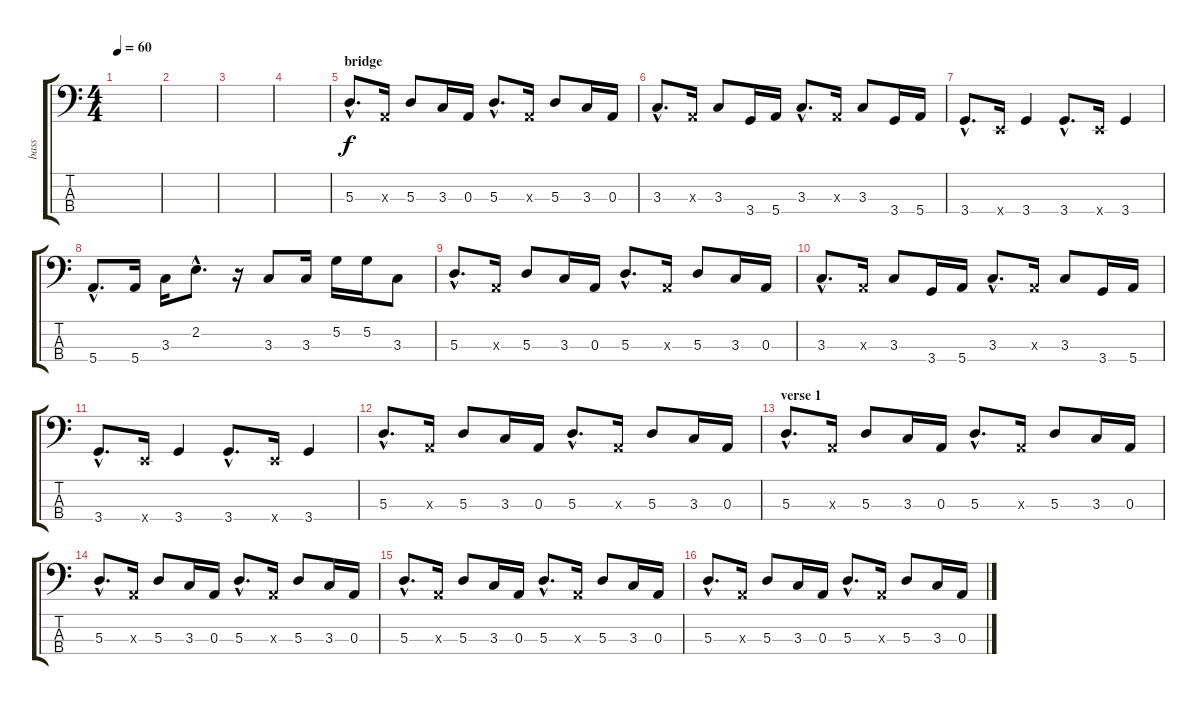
\track ("bass" "bass") {instrument electricbassfinger}
\staff {score tabs}
\tuning (G2 D2 A1 E1) {hide}
\ts (4 4)
\tempo 60
\clef f4
\ks c
|
|
|
|
\section ("" "bridge")
5.3{hac}.8{d} 0.3{x}.16 5.3.8 3.3.16 0.3.16 5.3{hac}.8{d} 0.3{x}.16 5.3.8 3.3.16 0.3.16 |
3.3{hac}.8{d} 0.3{x}.16 3.3.8 3.4.16 5.4.16 3.3{hac}.8{d} 0.3{x}.16 3.3.8 3.4.16 5.4.16 |
3.4{hac}.8{d} 0.4{x}.16 3.4.4 3.4{hac}.8{d} 0.4{x}.16 3.4.4 |
5.4{hac}.8{d} 5.4.16 3.3.16 2.2{hac}.8{d} r.16 3.3.8 3.3.16 5.2.16 5.2.16 3.3.8 |
5.3{hac}.8{d} 0.3{x}.16 5.3.8 3.3.16 0.3.16 5.3{hac}.8{d} 0.3{x}.16 5.3.8 3.3.16 0.3.16 |
3.3{hac}.8{d} 0.3{x}.16 3.3.8 3.4.16 5.4.16 3.3{hac}.8{d} 0.3{x}.16 3.3.8 3.4.16 5.4.16 |
3.4{hac}.8{d} 0.4{x}.16 3.4.4 3.4{hac}.8{d} 0.4{x}.16 3.4.4 |
5.3{hac}.8{d} 0.3{x}.16 5.3.8 3.3.16 0.3.16 5.3{hac}.8{d} 0.3{x}.16 5.3.8 3.3.16 0.3.16 |
\section ("" "verse 1")
5.3{hac}.8{d} 0.3{x}.16 5.3.8 3.3.16 0.3.16 5.3{hac}.8{d} 0.3{x}.16 5.3.8 3.3.16 0.3.16 |
5.3{hac}.8{d} 0.3{x}.16 5.3.8 3.3.16 0.3.16 5.3{hac}.8{d} 0.3{x}.16 5.3.8 3.3.16 0.3.16 |
5.3{hac}.8{d} 0.3{x}.16 5.3.8 3.3.16 0.3.16 5.3{hac}.8{d} 0.3{x}.16 5.3.8 3.3.16 0.3.16 |
5.3{hac}.8{d} 0.3{x}.16 5.3.8 3.3.16 0.3.16 5.3{hac}.8{d} 0.3{x}.16 5.3.8 3.3.16 0.3.16
